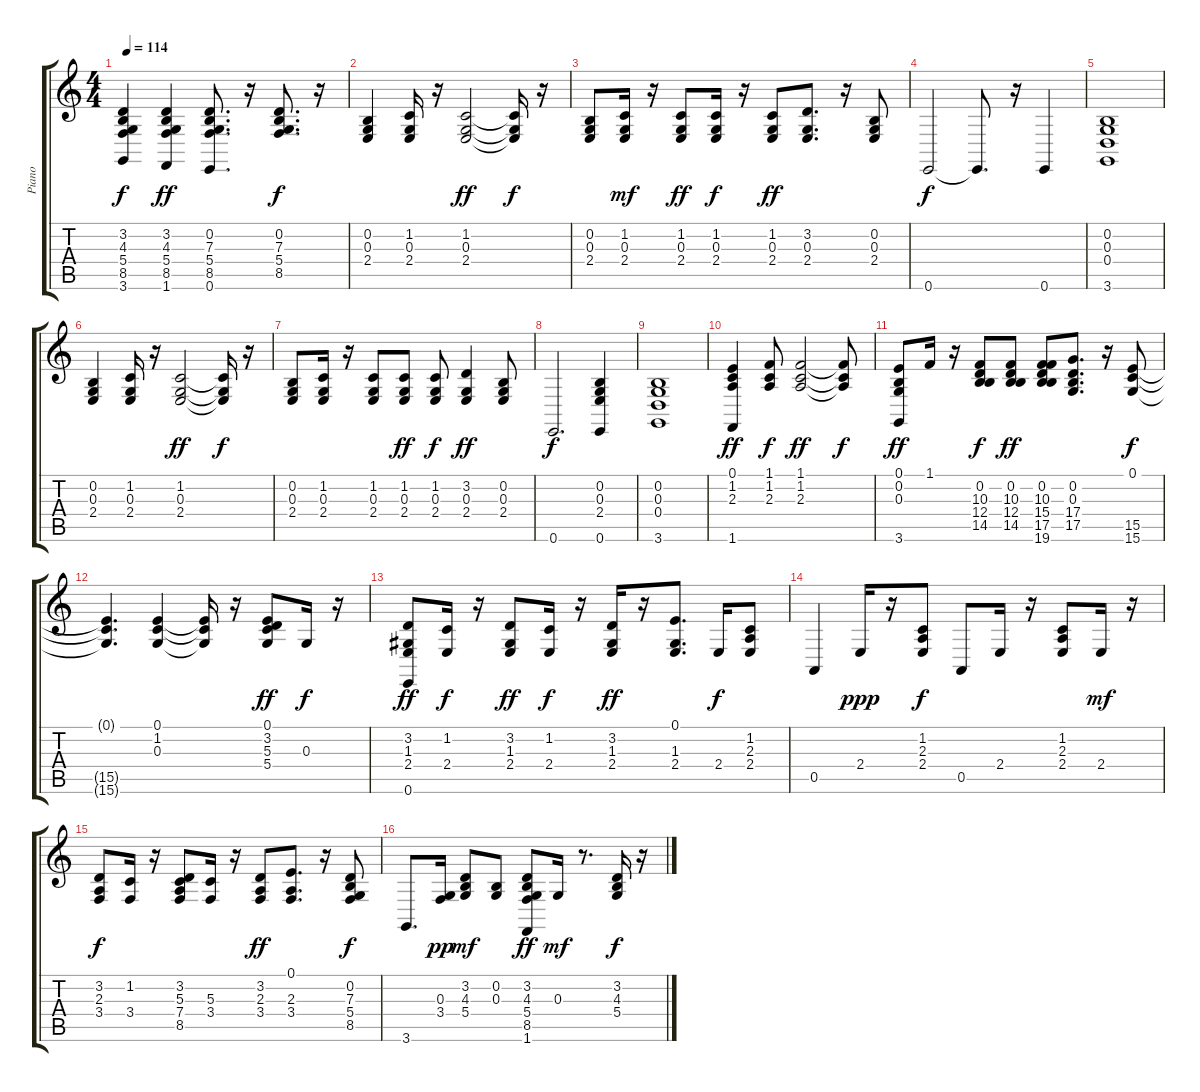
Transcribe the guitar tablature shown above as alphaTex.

\track ("Piano" "Piano") {instrument acousticgrandpiano}
\staff {score tabs}
\tuning (E4 B3 G3 D3 A2 E2) {hide}
\ts (4 4)
\tempo 114
\clef g2
\ks c
(3.2 4.3 5.4 8.5 3.6).4{dy f} (3.2 4.3 5.4 8.5 1.6).4{dy ff} (0.2 7.3 5.4 8.5 0.6).8{d} r.16 (0.2 7.3 5.4 8.5).8{d dy f} r.16 |
(0.2 0.3 2.4).4 (1.2 0.3 2.4).16 r.16 (1.2 0.3 2.4).2{dy ff} (1.2{t} 0.3{t} 2.4{t}).16{dy f} r.16 |
(0.2 0.3 2.4).8 (1.2 0.3 2.4).16{dy mf} r.16 (1.2 0.3 2.4).8{dy ff} (1.2 0.3 2.4).16{dy f} r.16 (1.2 0.3 2.4).8{dy ff} (3.2 0.3 2.4).8{d} r.16 (0.2 0.3 2.4).8 |
0.6.2{dy f} 0.6{t}.8{d} r.16 0.6.4 |
(0.2 0.3 0.4 3.6).1 |
(0.2 0.3 2.4).4 (1.2 0.3 2.4).16 r.16 (1.2 0.3 2.4).2{dy ff} (1.2{t} 0.3{t} 2.4{t}).16{dy f} r.16 |
(0.2 0.3 2.4).8 (1.2 0.3 2.4).16 r.16 (1.2 0.3 2.4).8 (1.2 0.3 2.4).8{dy ff} (1.2 0.3 2.4).8{dy f} (3.2 0.3 2.4).4{dy ff} (0.2 0.3 2.4).8 |
0.6.2{d dy f} (0.2 0.3 2.4 0.6).4 |
(0.2 0.3 0.4 3.6).1 |
(0.1 1.2 2.3 1.6).4{dy ff} (1.1 1.2 2.3).8{dy f} (1.1 1.2 2.3).2{dy ff} (1.1{t} 1.2{t} 2.3{t}).8{dy f} |
(0.1 0.2 0.3 3.6).8{dy ff} 1.1.16 r.16 (0.2 10.3 12.4 14.5).8{dy f} (0.2 10.3 12.4 14.5).8{dy ff} (0.2 10.3 15.4 17.5 19.6).8 (0.2 0.3 17.4 17.5).8{d} r.16 (0.1 15.5 15.6).8{dy f} |
(0.1{t} 15.5{t} 15.6{t}).4{d} (0.1 1.2 0.3).4 (0.1{t} 1.2{t} 0.3{t}).16 r.16 (0.1 3.2 5.3 5.4).8{dy ff} 0.3.16{dy f} r.16 |
(3.2 1.3 2.4 0.6).8{dy ff} (1.2 2.4).16{dy f} r.16 (3.2 1.3 2.4).8{dy ff} (1.2 2.4).16{dy f} r.16 (3.2 1.3 2.4).16{dy ff} r.16 (0.1 1.3 2.4).8{d} 2.4.16{dy f} (1.2 2.3 2.4).8 |
0.5.4 2.4.16{dy ppp} r.16 (1.2 2.3 2.4).8{dy f} 0.5.8 2.4.16 r.16 (1.2 2.3 2.4).8 2.4.16{dy mf} r.16 |
(3.2 2.3 3.4).8{dy f} (1.2 3.4).16 r.16 (3.2 5.3 7.4 8.5).8 (5.3 3.4).16 r.16 (3.2 2.3 3.4).8{dy ff} (0.1 2.3 3.4).8{d} r.16 (0.2 7.3 5.4 8.5).8{dy f} |
3.6.8{d} (0.3 3.4).16{dy pp} (3.2 4.3 5.4).8{dy mf} (0.2 0.3).8 (3.2 4.3 5.4 8.5 1.6).8{dy ff} 0.3.16{dy mf} r.8{d} (3.2 4.3 5.4).16{dy f} r.16
